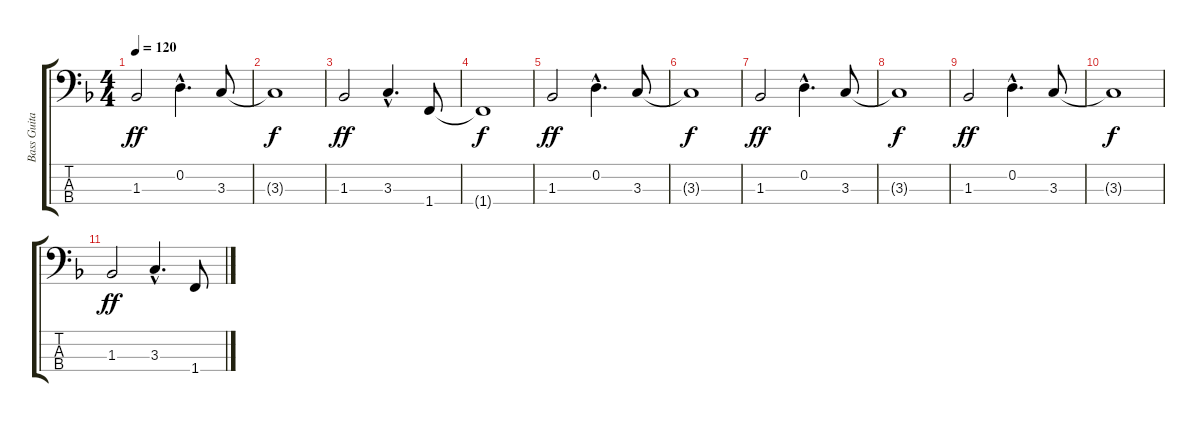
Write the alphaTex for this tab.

\track ("Bass Guitar" "Bass Guita") {instrument electricbassfinger}
\staff {score tabs}
\tuning (G2 D2 A1 E1) {hide}
\ts (4 4)
\tempo 120
\clef f4
\ks f
1.3.2{dy ff} 0.2{hac}.4{d} 3.3.8 |
3.3{t}.1{dy f} |
1.3.2{dy ff} 3.3{hac}.4{d} 1.4.8 |
1.4{t}.1{dy f} |
1.3.2{dy ff} 0.2{hac}.4{d} 3.3.8 |
3.3{t}.1{dy f} |
1.3.2{dy ff} 0.2{hac}.4{d} 3.3.8 |
3.3{t}.1{dy f} |
1.3.2{dy ff} 0.2{hac}.4{d} 3.3.8 |
3.3{t}.1{dy f} |
1.3.2{dy ff} 3.3{hac}.4{d} 1.4.8
